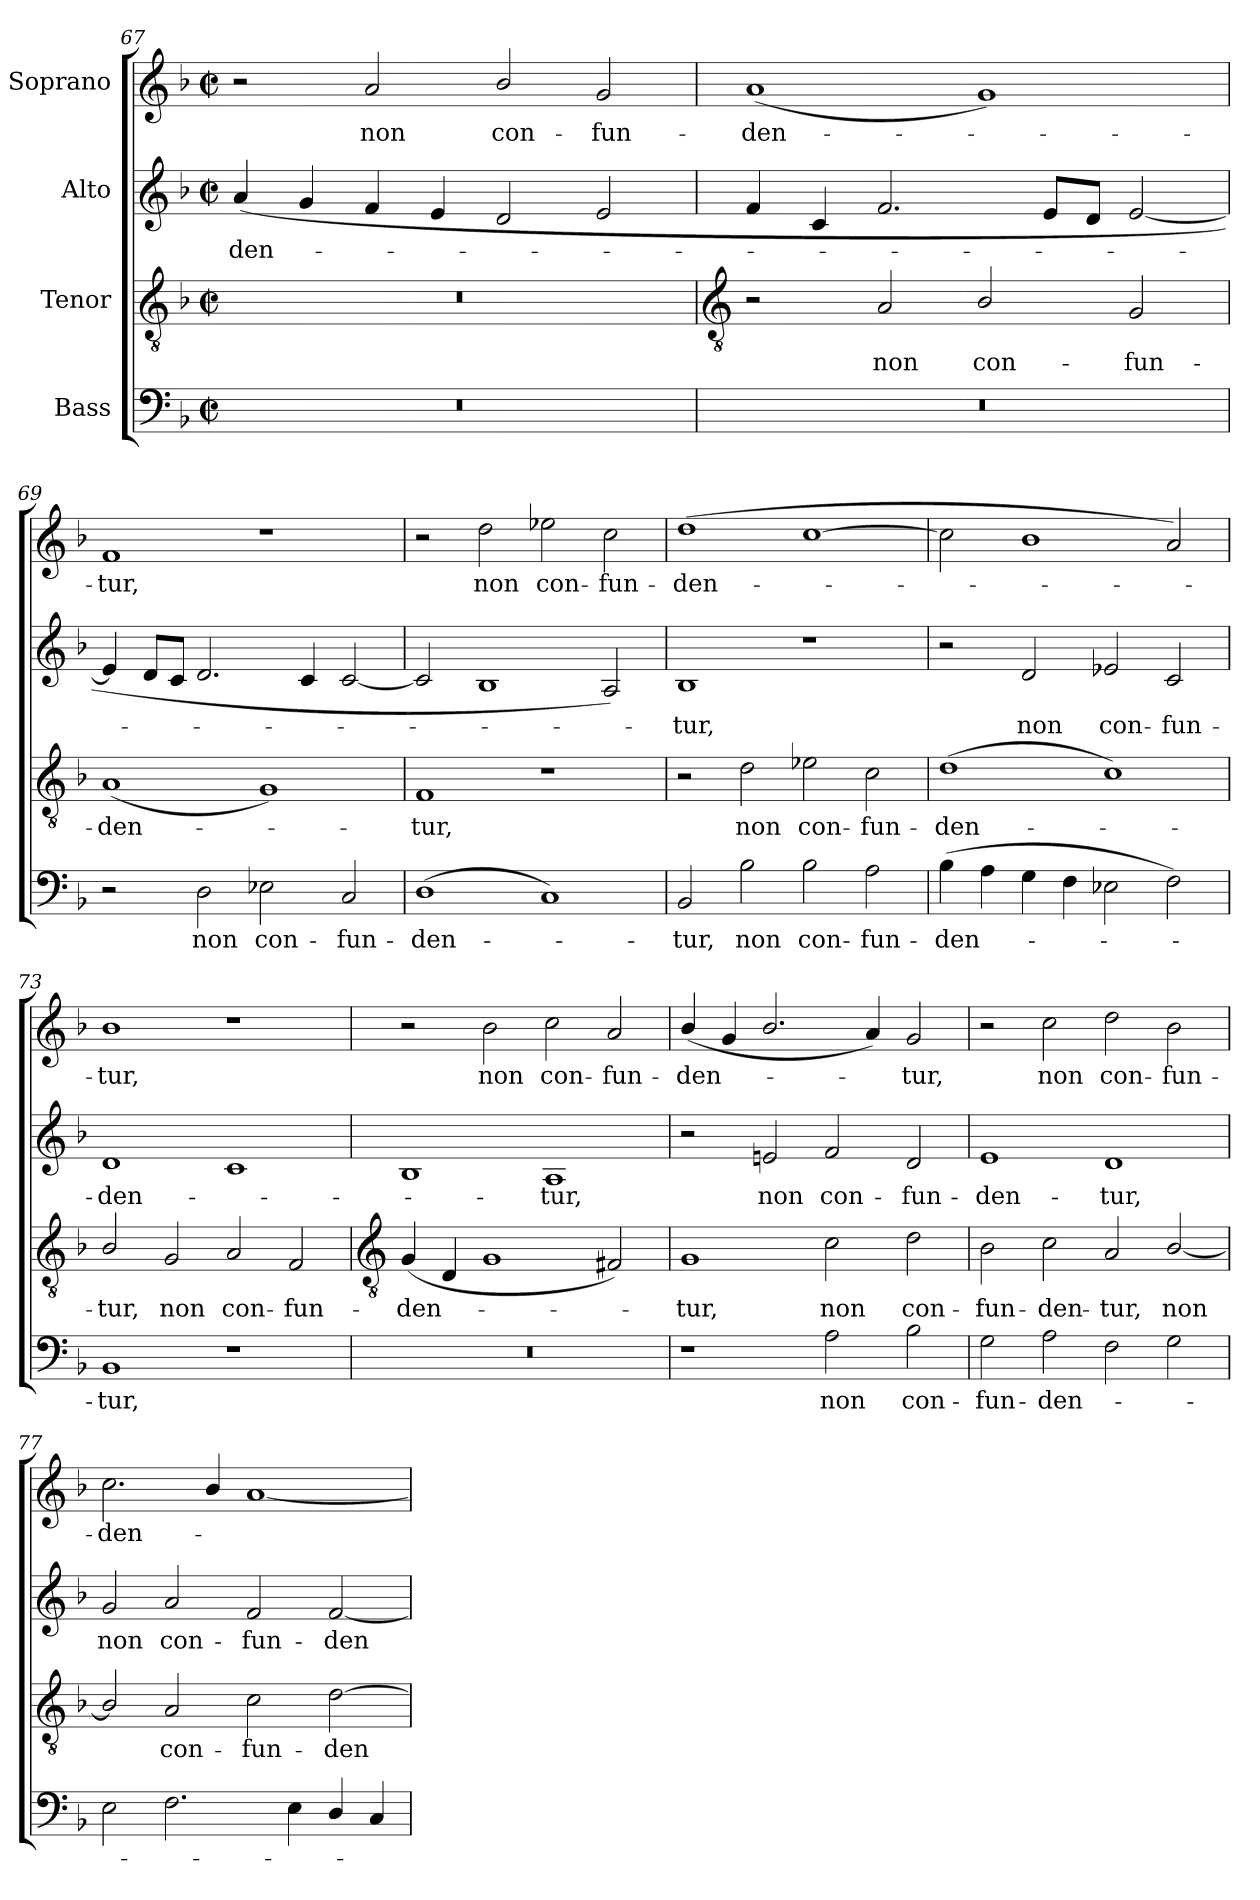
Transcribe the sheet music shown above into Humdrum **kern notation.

**kern	**text	**kern	**text	**kern	**text	**kern	**text
*part4	*part4	*part3	*part3	*part2	*part2	*part1	*part1
*staff4	*staff4	*staff3	*staff3	*staff2	*staff2	*staff1	*staff1
*I"Bass	*	*I"Tenor	*	*I"Alto	*	*I"Soprano	*
*clefF4	*	*clefGv2	*	*clefG2	*	*clefG2	*
*k[b-]	*	*k[b-]	*	*k[b-]	*	*k[b-]	*
*F:	*	*F:	*	*F:	*	*F:	*
*M4/2	*	*M4/2	*	*M4/2	*	*M4/2	*
*met(c|)	*	*met(c|)	*	*met(c|)	*	*met(c|)	*
=67	=67	=67	=67	=67	=67	=67	=67
!	!	!	!	!	!LO:LY:b	!	!
0r	.	0r	.	(<4a	-den-	2r	.
.	.	.	.	4g	.	.	.
!	!	!	!	!	!	!	!LO:LY:b
.	.	.	.	4f	.	2a	non
.	.	.	.	4e	.	.	.
!	!	!	!	!	!	!	!LO:LY:b
.	.	.	.	2d	.	2b-/	con-
!	!	!	!	!	!	!	!LO:LY:b
.	.	.	.	2e	.	2g	-fun-
!!LO:LB:g=z
=68	=68	=68	=68	=68	=68	=68	=68
*	*	*clefGv2	*	*	*	*	*
!	!	!	!	!	!	!	!LO:LY:b
0r	.	2r	.	4f	.	(<1a	-den-
.	.	.	.	4c	.	.	.
!	!	!	!LO:LY:b	!	!	!	!
.	.	2A	non	2.f	.	.	.
!	!	!	!LO:LY:b	!	!	!	!
.	.	2B-/	con-	.	.	1g)	.
.	.	.	.	8eL	.	.	.
.	.	.	.	8dJ	.	.	.
!	!	!	!LO:LY:b	!	!	!	!
.	.	2G	-fun-	[2e	.	.	.
=69	=69	=69	=69	=69	=69	=69	=69
!	!	!	!LO:LY:b	!	!	!	!LO:LY:b
2r	.	(<1A	-den-	4e]	.	1f	tur,
.	.	.	.	8dL	.	.	.
.	.	.	.	8cJ	.	.	.
!	!LO:LY:b	!	!	!	!	!	!
2D	non	.	.	2.d	.	.	.
!	!LO:LY:b	!	!	!	!	!	!
2E-X	con-	1G)	.	.	.	1r	.
.	.	.	.	4c	.	.	.
!	!LO:LY:b	!	!	!	!	!	!
2C	-fun-	.	.	[2c	.	.	.
=70	=70	=70	=70	=70	=70	=70	=70
!	!LO:LY:b	!	!LO:LY:b	!	!	!	!
(<1D	-den-	1F	tur,	2c]	.	2r	.
!	!	!	!	!	!	!	!LO:LY:b
.	.	.	.	1B-	.	2dd	non
!	!	!	!	!	!	!	!LO:LY:b
1C)	.	1r	.	.	.	2ee-X	con-
!	!	!	!	!	!	!	!LO:LY:b
.	.	.	.	2A)	.	2cc	-fun-
=71	=71	=71	=71	=71	=71	=71	=71
!	!LO:LY:b	!	!	!	!LO:LY:b	!	!LO:LY:b
2BB-	tur,	2r	.	1B-	tur,	(>1dd	-den-
!	!LO:LY:b	!	!LO:LY:b	!	!	!	!
2B-	non	2d	non	.	.	.	.
!	!LO:LY:b	!	!LO:LY:b	!	!	!	!
2B-	con-	2e-X	con-	1r	.	[1cc	.
!	!LO:LY:b	!	!LO:LY:b	!	!	!	!
2A	-fun-	2c	-fun-	.	.	.	.
=72	=72	=72	=72	=72	=72	=72	=72
!	!LO:LY:b	!	!LO:LY:b	!	!	!	!
(>4B-	-den-	(>1d	-den-	2r	.	2cc]	.
4A	.	.	.	.	.	.	.
!	!	!	!	!	!LO:LY:b	!	!
4G	.	.	.	2d	non	1b-	.
4F	.	.	.	.	.	.	.
!	!	!	!	!	!LO:LY:b	!	!
2E-X	.	1c)	.	2e-X	con-	.	.
!	!	!	!	!	!LO:LY:b	!	!
2F)	.	.	.	2c	-fun-	2a)	.
=73	=73	=73	=73	=73	=73	=73	=73
!	!LO:LY:b	!	!LO:LY:b	!	!LO:LY:b	!	!LO:LY:b
1BB-	tur,	2B-/	tur,	1d	-den-	1b-	tur,
!	!	!	!LO:LY:b	!	!	!	!
.	.	2G	non	.	.	.	.
!	!	!	!LO:LY:b	!	!	!	!
1r	.	2A	con-	1c	.	1r	.
!	!	!	!LO:LY:b	!	!	!	!
.	.	2F	-fun-	.	.	.	.
!!LO:LB:g=z
=74	=74	=74	=74	=74	=74	=74	=74
*	*	*clefGv2	*	*	*	*	*
!	!	!	!LO:LY:b	!	!	!	!
0r	.	(<4G	-den-	1B-	.	2r	.
.	.	4D	.	.	.	.	.
!	!	!	!	!	!	!	!LO:LY:b
.	.	1G	.	.	.	2b-	non
!	!	!	!	!	!LO:LY:b	!	!LO:LY:b
.	.	.	.	1A	tur,	2cc	con-
!	!	!	!	!	!	!	!LO:LY:b
.	.	2F#X)	.	.	.	2a	-fun-
=75	=75	=75	=75	=75	=75	=75	=75
!	!	!	!LO:LY:b	!	!	!	!LO:LY:b
1r	.	1G	tur,	2r	.	(<4b-/	-den-
.	.	.	.	.	.	4g/	.
!	!	!	!	!	!LO:LY:b	!	!
.	.	.	.	2en	non	2.b-/	.
!	!LO:LY:b	!	!LO:LY:b	!	!LO:LY:b	!	!
2A	non	2c	non	2f	con-	.	.
.	.	.	.	.	.	4a)	.
!	!LO:LY:b	!	!LO:LY:b	!	!LO:LY:b	!	!LO:LY:b
2B-	con-	2d	con-	2d	-fun-	2g	tur,
=76	=76	=76	=76	=76	=76	=76	=76
!	!LO:LY:b	!	!LO:LY:b	!	!LO:LY:b	!	!
2G	-fun-	2B-	-fun-	1e	-den-	2r	.
!	!LO:LY:b	!	!LO:LY:b	!	!	!	!LO:LY:b
2A	-den-	2c	-den-	.	.	2cc	non
!	!	!	!LO:LY:b	!	!LO:LY:b	!	!LO:LY:b
2F	.	2A	-tur,	1d	-tur,	2dd	con-
!	!	!	!LO:LY:b	!	!	!	!LO:LY:b
2G	.	[2B-/	non	.	.	2b-	-fun-
=77	=77	=77	=77	=77	=77	=77	=77
!	!	!	!	!	!LO:LY:b	!	!LO:LY:b
2E	.	2B-/]	.	2g	non	2.cc	-den-
!	!	!	!LO:LY:b	!	!LO:LY:b	!	!
2.F	.	2A	con-	2a	con-	.	.
.	.	.	.	.	.	4b-/	.
!	!	!	!LO:LY:b	!	!LO:LY:b	!	!
.	.	2c	-fun-	2f	-fun-	[1a	.
4E	.	.	.	.	.	.	.
!	!	!	!LO:LY:b	!	!LO:LY:b	!	!
4D/	.	[2d	-den-	[2f	-den-	.	.
4C	.	.	.	.	.	.	.
=	=	=	=	=	=	=	=
*-	*-	*-	*-	*-	*-	*-	*-
